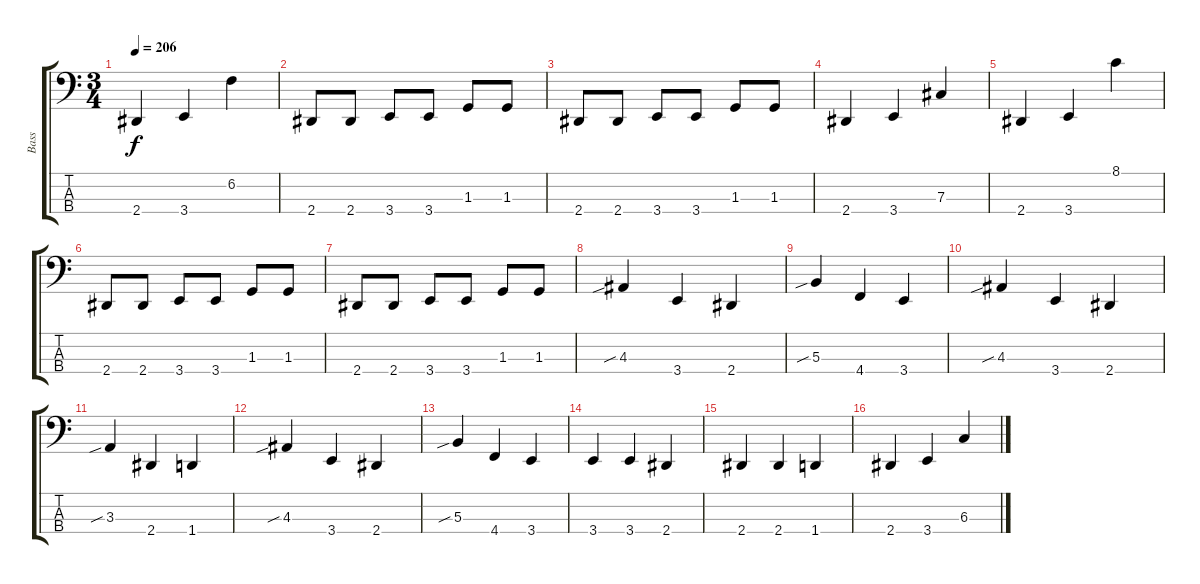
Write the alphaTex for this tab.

\track ("Bass " "Bass ") {instrument electricbasspick}
\staff {score tabs}
\tuning (E2 B1 Gb1 Db1) {hide}
\ts (3 4)
\tempo 206
\clef f4
\ks c
2.4.4{dy f} 3.4.4 6.2.4 |
2.4.8 2.4.8 3.4.8 3.4.8 1.3.8 1.3.8 |
2.4.8 2.4.8 3.4.8 3.4.8 1.3.8 1.3.8 |
2.4.4 3.4.4 7.3.4 |
2.4.4 3.4.4 8.1.4 |
2.4.8 2.4.8 3.4.8 3.4.8 1.3.8 1.3.8 |
2.4.8 2.4.8 3.4.8 3.4.8 1.3.8 1.3.8 |
4.3{sib}.4 3.4.4 2.4.4 |
5.3{sib}.4 4.4.4 3.4.4 |
4.3{sib}.4 3.4.4 2.4.4 |
3.3{sib}.4 2.4.4 1.4.4 |
4.3{sib}.4 3.4.4 2.4.4 |
5.3{sib}.4 4.4.4 3.4.4 |
3.4.4 3.4.4 2.4.4 |
2.4.4 2.4.4 1.4.4 |
2.4.4 3.4.4 6.3.4
